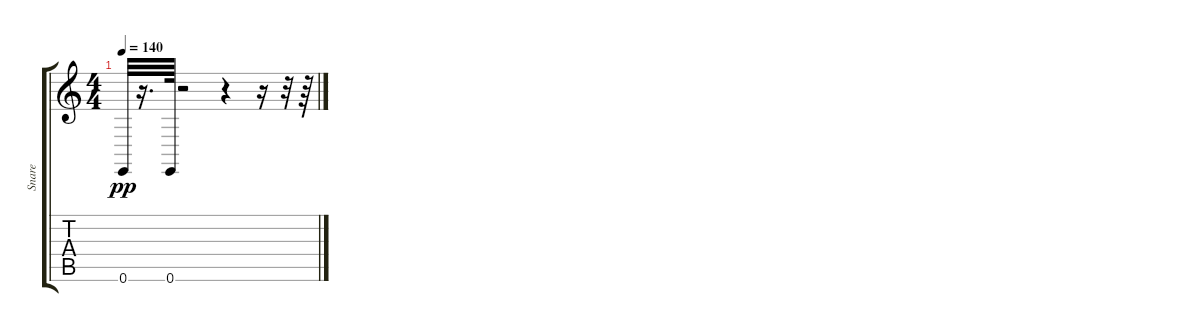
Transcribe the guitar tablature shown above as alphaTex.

\track ("Snare" "Snare") {instrument stringensemble1}
\staff {score tabs}
\tuning (E4 B3 G3 D3 A2 E2) {hide}
\ts (4 4)
\tempo 140
\clef g2
\ks c
0.6.32{dy pp} r.16{d} 0.6.64 r.2 r.4 r.16 r.32 r.64
